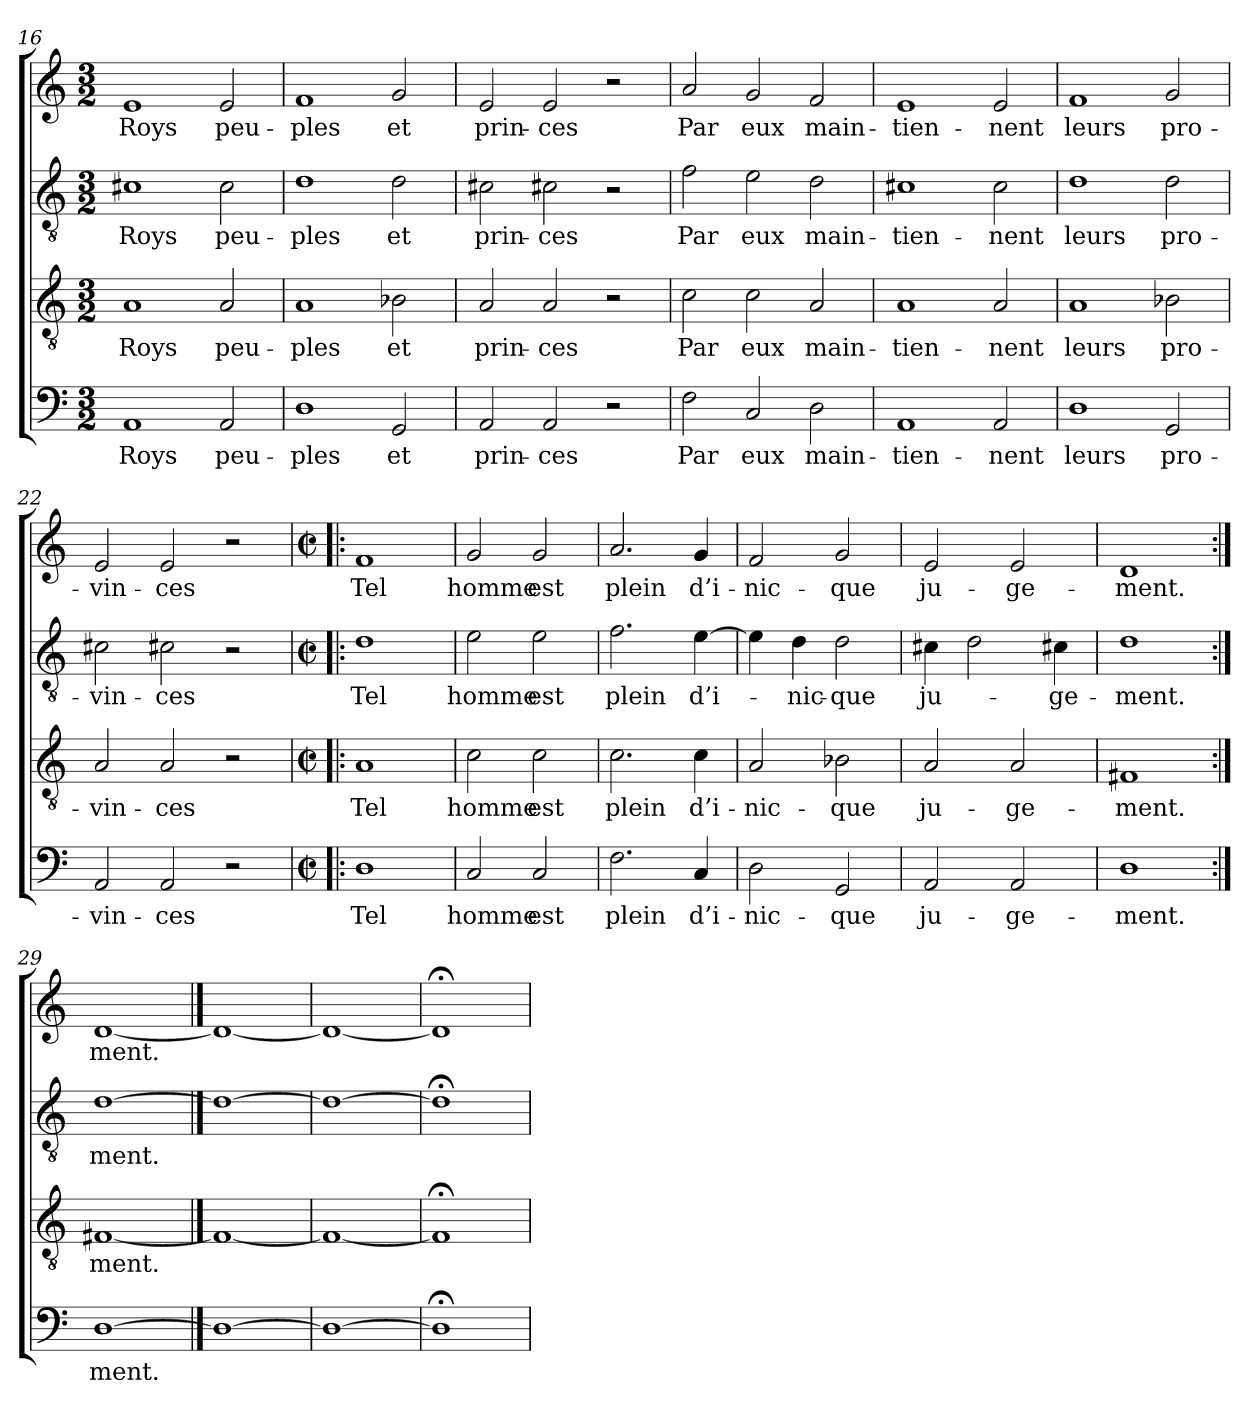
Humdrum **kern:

**kern	**text	**kern	**text	**kern	**text	**kern	**text
*part4	*part4	*part3	*part3	*part2	*part2	*part1	*part1
*staff4	*staff4	*staff3	*staff3	*staff2	*staff2	*staff1	*staff1
*clefF4	*	*clefGv2	*	*clefGv2	*	*clefG2	*
*k[]	*	*k[]	*	*k[]	*	*k[]	*
*M3/2	*	*M3/2	*	*M3/2	*	*M3/2	*
=16	=16	=16	=16	=16	=16	=16	=16
1AA	Roys	1A	Roys	1c#X	Roys	1e	Roys
2AA	peu-	2A	peu-	2c#	peu-	2e	peu-
=17	=17	=17	=17	=17	=17	=17	=17
1D	-ples	1A	-ples	1d	-ples	1f	-ples
2GG	et	2B-X	et	2d	et	2g	et
=18	=18	=18	=18	=18	=18	=18	=18
2AA	prin-	2A	prin-	2c#X	prin-	2e	prin-
2AA	-ces	2A	-ces	2c#X	-ces	2e	-ces
2r	.	2r	.	2r	.	2r	.
!!LO:LB:g=z
=19	=19	=19	=19	=19	=19	=19	=19
2F	Par	2c	Par	2f	Par	2a	Par
2C	eux	2c	eux	2e	eux	2g	eux
2D	main-	2A	main-	2d	main-	2f	main-
=20	=20	=20	=20	=20	=20	=20	=20
1AA	-tien-	1A	-tien-	1c#X	-tien-	1e	-tien-
2AA	-nent	2A	-nent	2c#	-nent	2e	-nent
=21	=21	=21	=21	=21	=21	=21	=21
1D	leurs	1A	leurs	1d	leurs	1f	leurs
2GG	pro-	2B-X	pro-	2d	pro-	2g	pro-
=22	=22	=22	=22	=22	=22	=22	=22
2AA	-vin-	2A	-vin-	2c#X	-vin-	2e	-vin-
2AA	-ces	2A	-ces	2c#X	-ces	2e	-ces
2r	.	2r	.	2r	.	2r	.
!!LO:LB:g=z
=23!|:	=23!|:	=23!|:	=23!|:	=23!|:	=23!|:	=23!|:	=23!|:
*M2/2	*	*M2/2	*	*M2/2	*	*M2/2	*
*met(c|)	*	*met(c|)	*	*met(c|)	*	*met(c|)	*
1D	Tel	1A	Tel	1d	Tel	1f	Tel
=24	=24	=24	=24	=24	=24	=24	=24
2C	homme	2c	homme	2e	homme	2g	homme
2C	est	2c	est	2e	est	2g	est
=25	=25	=25	=25	=25	=25	=25	=25
2.F	plein	2.c	plein	2.f	plein	2.a	plein
4C	d’i-	4c	d’i-	[4e	d’i-	4g	d’i-
=26	=26	=26	=26	=26	=26	=26	=26
2D	-nic-	2A	-nic-	4e]	.	2f	-nic-
.	.	.	.	4d	-nic-	.	.
2GG	-que	2B-X	-que	2d	-que	2g	-que
=27	=27	=27	=27	=27	=27	=27	=27
2AA	ju-	2A	ju-	4c#X	ju-	2e	ju-
.	.	.	.	2d	.	.	.
2AA	-ge-	2A	-ge-	.	.	2e	-ge-
.	.	.	.	4c#X	-ge-	.	.
=28	=28	=28	=28	=28	=28	=28	=28
1D	-ment.	1F#X	-ment.	1d	-ment.	1d	-ment.
=29:|!	=29:|!	=29:|!	=29:|!	=29:|!	=29:|!	=29:|!	=29:|!
[1D	- ment.	[1F#X	- ment.	[1d	- ment.	[1d	- ment.
==30	==30	==30	==30	==30	==30	==30	==30
1D_	.	1F#_	.	1d_	.	1d_	.
=31	=31	=31	=31	=31	=31	=31	=31
1D_	.	1F#_	.	1d_	.	1d_	.
=32	=32	=32	=32	=32	=32	=32	=32
1D;<]	.	1F#;<]	.	1d;<]	.	1d;<]	.
=	=	=	=	=	=	=	=
*-	*-	*-	*-	*-	*-	*-	*-
